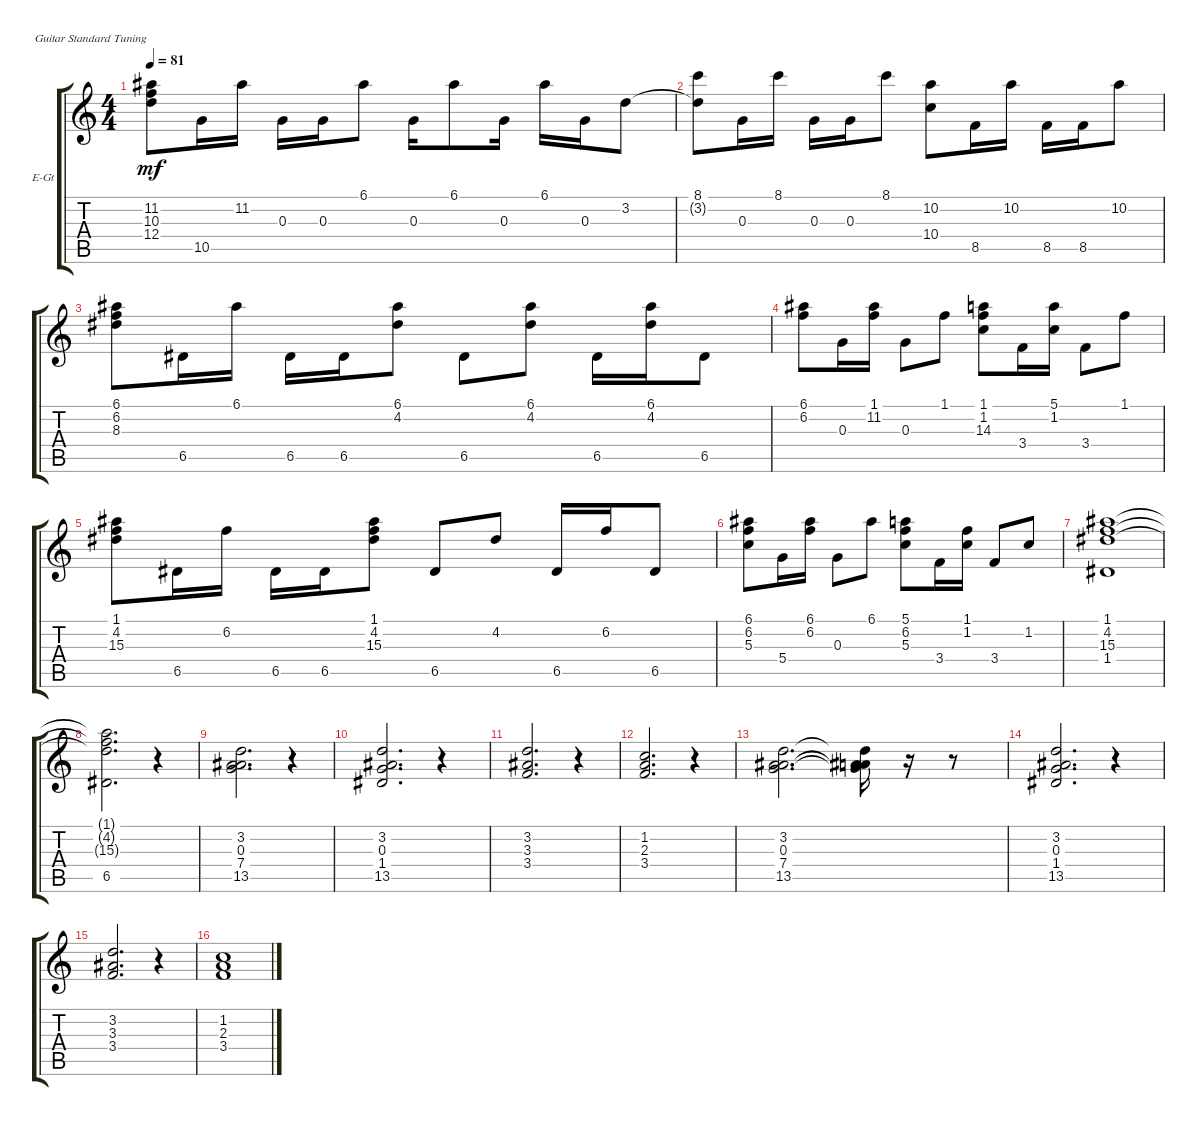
\bracketExtendMode groupsimilarinstruments
\firstSystemTrackNameOrientation horizontal
\otherSystemsTrackNameOrientation horizontal
\track ("Electric Guitar" "E-Gt") {instrument electricguitarclean}
\staff {score tabs}
\tuning (E4 B3 G3 D3 A2 E2)
\ts (4 4)
\tempo 81
\clef g2
\scale
0.333333
\ks c
(12.4 10.3 11.2).8{dy mf} 10.5.16 11.2.16 0.3.16 0.3.16 6.1.8 0.3.16 6.1.8 0.3.16 6.1.16 0.3.16 3.2.8 |
\scale
0.333333 (3.2{t} 8.1).8 0.3.16 8.1.16 0.3.16 0.3.16 8.1.8 (10.4 10.2).8 8.5.16 10.2.16 8.5.16 8.5.16 10.2.8 |
\scale
0.333333 (8.3 6.2 6.1).8 6.5.16 6.1.16 6.5.16 6.5.16 (4.2 6.1).8 6.5.8 (4.2 6.1).8 6.5.16 (4.2 6.1).16 6.5.8 |
\scale
0.333333 (6.2 6.1).8 0.3.16 (1.1 11.2).16 0.3.8 1.1.8 (1.2 1.1 14.3).8 3.4.16 (1.2 5.1).16 3.4.8 1.1.8 |
\scale
0.333333 (4.2 1.1 15.3).8 6.5.16 6.2.16 6.5.16 6.5.16 (4.2 1.1 15.3).8 6.5.8 4.2.8 6.5.16 6.2.16 6.5.8 |
\scale
0.333333 (5.3 6.2 6.1).8 5.4.16 (6.2 6.1).16 0.3.8 6.1.8 (5.3 6.2 5.1).8 3.4.16 (1.2 1.1).16 3.4.8 1.2.8 |
\scale
0.333333 (1.4 4.2 1.1 15.3).1 |
\scale
0.333333 (6.5 4.2{t} 1.1{t} 15.3{t}).2{d} r.4 |
\scale
0.333333 (0.3 7.4 13.5 3.2).2{d} r.4 |
\scale
0.333333 (1.4 0.3 13.5 3.2).2{d} r.4 |
\scale
0.333333 (3.4 3.3 3.2).2{d} r.4 |
\scale
0.333333 (3.4 2.3 1.2).2{d} r.4 |
\scale
0.333333 (0.3 7.4 13.5 3.2).2{d} (0.3{t} 7.4{t} 13.5{t} 3.2{t}).16 r.16 r.8 |
\scale
0.333333 (1.4 0.3 13.5 3.2).2{d} r.4 |
\scale
0.333333 (3.4 3.3 3.2).2{d} r.4 |
\scale
0.333333 (3.4 2.3 1.2).1
